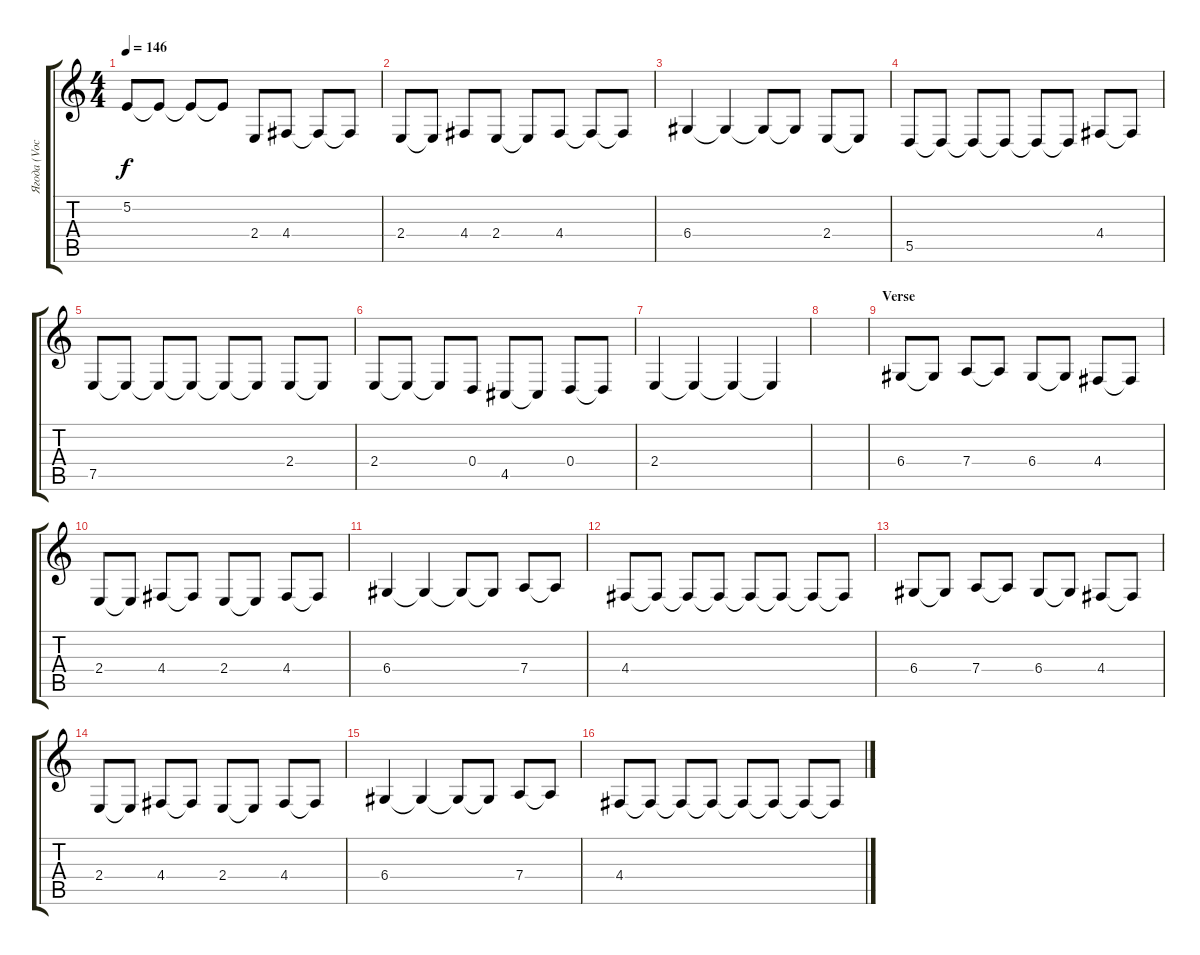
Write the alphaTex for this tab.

\track ("Ягода (Vocal)" "Ягода (Voc") {instrument lead6voice}
\staff {score tabs}
\tuning (E4 B3 G3 D3 A2 E2) {hide}
\ts (4 4)
\tempo 146
\clef g2
\ks c
5.2.8{dy f} 5.2{t}.8 5.2{t}.8 5.2{t}.8 2.4.8 4.4.8 4.4{t}.8 4.4{t}.8 |
2.4.8 2.4{t}.8 4.4.8 2.4.8 2.4{t}.8 4.4.8 4.4{t}.8 4.4{t}.8 |
6.4.4 6.4{t}.4 6.4{t}.8 6.4{t}.8 2.4.8 2.4{t}.8 |
5.5.8 5.5{t}.8 5.5{t}.8 5.5{t}.8 5.5{t}.8 5.5{t}.8 4.4.8 4.4{t}.8 |
7.5.8 7.5{t}.8 7.5{t}.8 7.5{t}.8 7.5{t}.8 7.5{t}.8 2.4.8 2.4{t}.8 |
2.4.8 2.4{t}.8 2.4{t}.8 0.4.8 4.5.8 4.5{t}.8 0.4.8 0.4{t}.8 |
2.4.4 2.4{t}.4 2.4{t}.4 2.4{t}.4 |
|
\section ("" "Verse")
6.4.8 6.4{t}.8 7.4.8 7.4{t}.8 6.4.8 6.4{t}.8 4.4.8 4.4{t}.8 |
2.4.8 2.4{t}.8 4.4.8 4.4{t}.8 2.4.8 2.4{t}.8 4.4.8 4.4{t}.8 |
6.4.4 6.4{t}.4 6.4{t}.8 6.4{t}.8 7.4.8 7.4{t}.8 |
4.4.8 4.4{t}.8 4.4{t}.8 4.4{t}.8 4.4{t}.8 4.4{t}.8 4.4{t}.8 4.4{t}.8 |
6.4.8 6.4{t}.8 7.4.8 7.4{t}.8 6.4.8 6.4{t}.8 4.4.8 4.4{t}.8 |
2.4.8 2.4{t}.8 4.4.8 4.4{t}.8 2.4.8 2.4{t}.8 4.4.8 4.4{t}.8 |
6.4.4 6.4{t}.4 6.4{t}.8 6.4{t}.8 7.4.8 7.4{t}.8 |
4.4.8 4.4{t}.8 4.4{t}.8 4.4{t}.8 4.4{t}.8 4.4{t}.8 4.4{t}.8 4.4{t}.8
